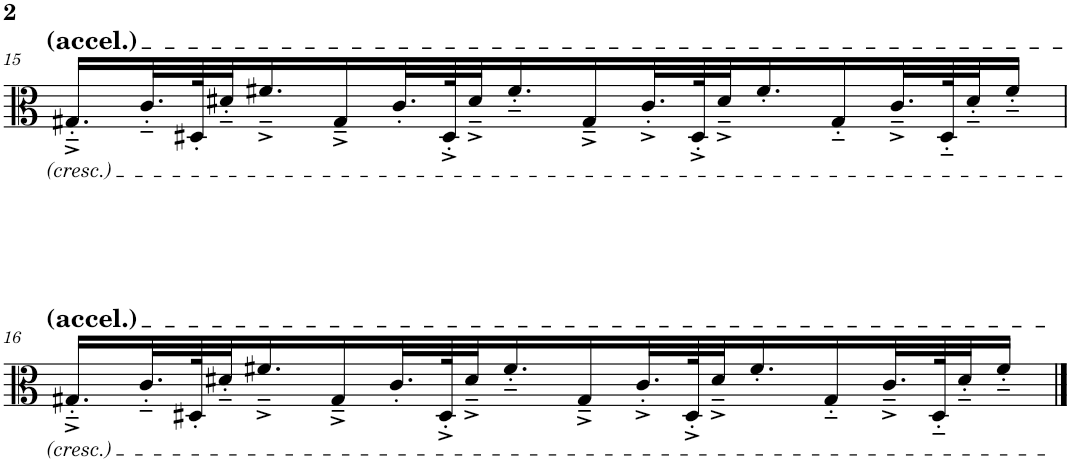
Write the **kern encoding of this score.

**kern
*part1
*staff1
*I"Viola
*I'Vla.
!!LO:PB:g=z
*clefC3
*k[]
*M4/4
=15
16.G#X'~^/LL
32.c'~/L
64D#X'/K
32d#X'~/J
16.f#X~^/
16G#~^/
32.c'/L
64D#'^/K
32d#~^/J
16.f#'~/
16G#~^/
32.c'^/L
64D#'^/K
32d#~^/J
16.f#'/
16G#'~/
32.c~^/L
64D#'~/K
32d#'~/J
16f#'~/JJ
!!LO:LB:g=z
=16
16.G#X'~^/LL
32.c'~/L
64D#X'/K
32d#X'~/J
16.f#X~^/
16G#~^/
32.c'/L
64D#'^/K
32d#~^/J
16.f#'~/
16G#~^/
32.c'^/L
64D#'^/K
32d#~^/J
16.f#'/
16G#'~/
32.c~^/L
64D#'~/K
32d#'~/J
16f#'~/JJ
==
*-
